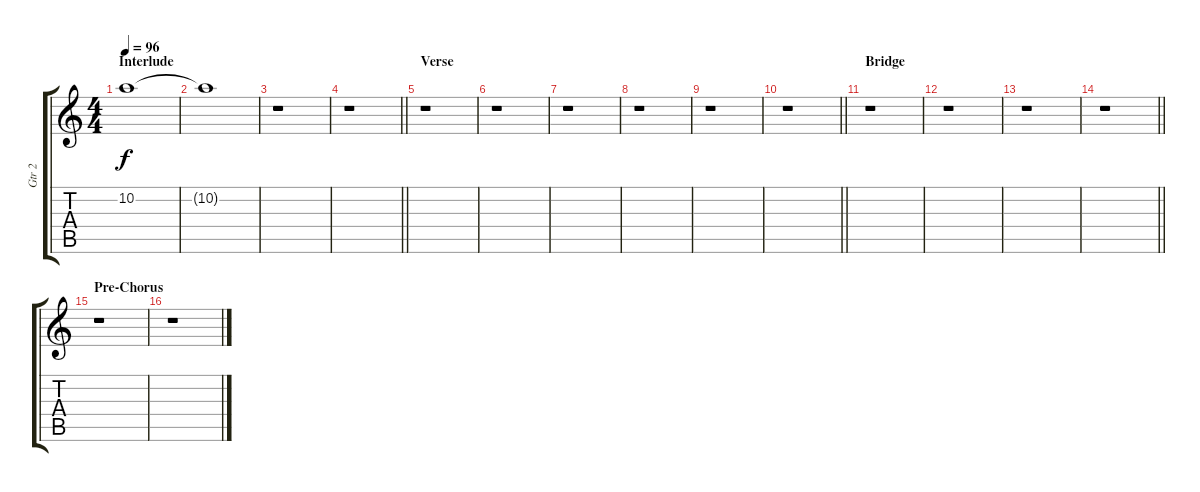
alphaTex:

\track ("Gtr 2" "Gtr 2") {instrument overdrivenguitar}
\staff {score tabs}
\tuning (E4 B3 G3 D3 A2 E2) {hide}
\ts (4 4)
\section ("" "Interlude")
\tempo 96
\clef g2
\ks c
10.2.1{dy f} |
10.2{t}.1 |
r.1 |
\barLineRight lightlight
r.1 |
\section ("" "Verse")
r.1 |
r.1 |
r.1 |
r.1 |
r.1 |
\barLineRight lightlight
r.1 |
\section ("" "Bridge")
r.1 |
r.1 |
r.1 |
\barLineRight lightlight
r.1 |
\section ("" "Pre-Chorus")
r.1 |
r.1
